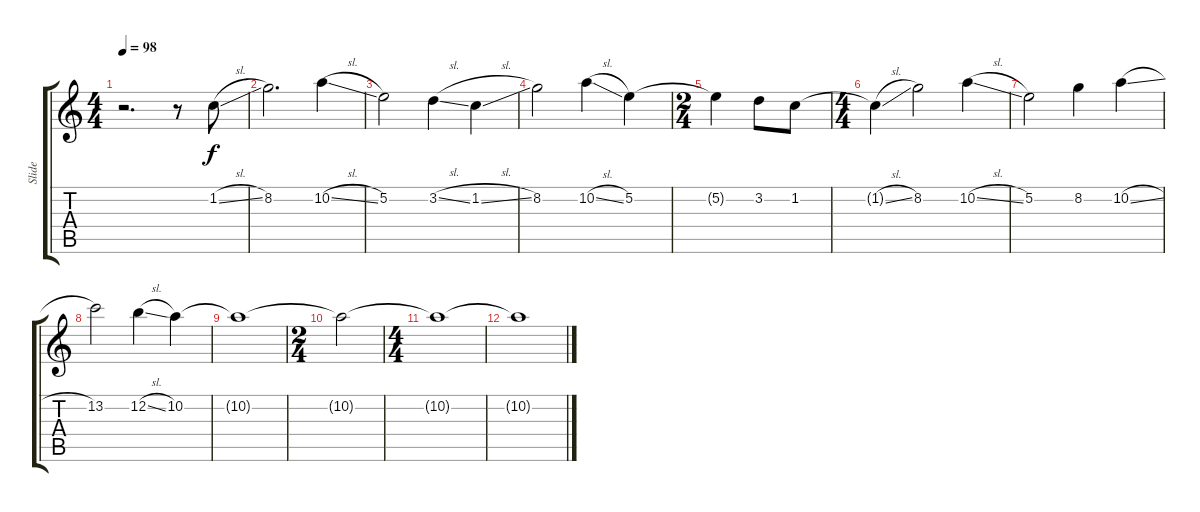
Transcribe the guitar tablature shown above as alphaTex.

\track ("Slide" "Slide") {instrument distortionguitar}
\staff {score tabs}
\tuning (E4 B3 G3 D3 A2 E2) {hide}
\ts (4 4)
\tempo 98
\clef g2
\ks c
r.2{d dy f} r.8 1.2{sl}.8 |
8.2.2{d} 10.2{sl}.4 |
5.2.2 3.2{sl}.4 1.2{sl}.4 |
8.2.2 10.2{sl}.4 5.2.4 |
\ts (2 4)
5.2{t}.4 3.2.8 1.2.8 |
\ts (4 4)
1.2{sl t}.4 8.2.2 10.2{sl}.4 |
5.2.2 8.2.4 10.2{sl}.4 |
13.2.2 12.2{sl}.4 10.2.4 |
10.2{t}.1 |
\ts (2 4)
10.2{t}.2 |
\ts (4 4)
10.2{t}.1 |
10.2{t}.1
